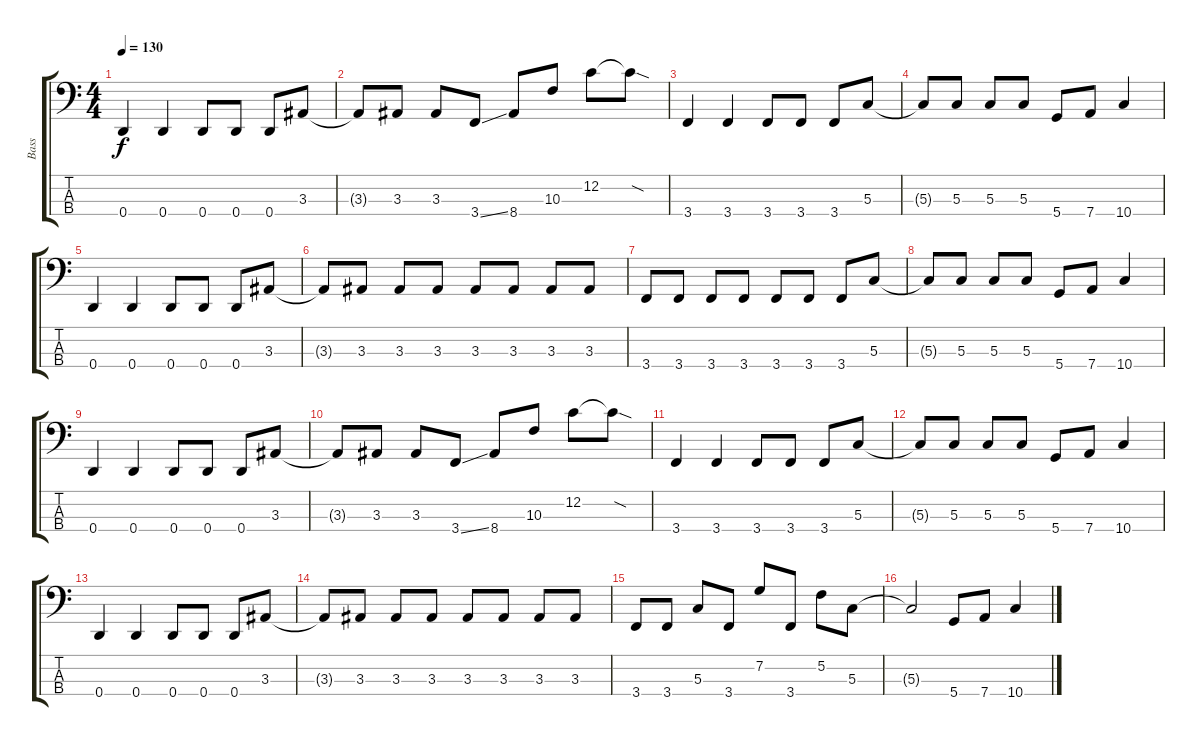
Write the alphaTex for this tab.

\track ("Bass" "Bass") {instrument electricbassfinger}
\staff {score tabs}
\tuning (F2 C2 G1 D1) {hide}
\ts (4 4)
\tempo 130
\clef f4
\ks c
0.4.4{dy f} 0.4.4 0.4.8 0.4.8 0.4.8 3.3.8 |
3.3{t}.8 3.3.8 3.3.8 3.4{ss}.8 8.4.8 10.3.8 12.2.8 12.2{sod t}.8 |
3.4.4 3.4.4 3.4.8 3.4.8 3.4.8 5.3.8 |
5.3{t}.8 5.3.8 5.3.8 5.3.8 5.4.8 7.4.8 10.4.4 |
0.4.4 0.4.4 0.4.8 0.4.8 0.4.8 3.3.8 |
3.3{t}.8 3.3.8 3.3.8 3.3.8 3.3.8 3.3.8 3.3.8 3.3.8 |
3.4.8 3.4.8 3.4.8 3.4.8 3.4.8 3.4.8 3.4.8 5.3.8 |
5.3{t}.8 5.3.8 5.3.8 5.3.8 5.4.8 7.4.8 10.4.4 |
0.4.4 0.4.4 0.4.8 0.4.8 0.4.8 3.3.8 |
3.3{t}.8 3.3.8 3.3.8 3.4{ss}.8 8.4.8 10.3.8 12.2.8 12.2{sod t}.8 |
3.4.4 3.4.4 3.4.8 3.4.8 3.4.8 5.3.8 |
5.3{t}.8 5.3.8 5.3.8 5.3.8 5.4.8 7.4.8 10.4.4 |
0.4.4 0.4.4 0.4.8 0.4.8 0.4.8 3.3.8 |
3.3{t}.8 3.3.8 3.3.8 3.3.8 3.3.8 3.3.8 3.3.8 3.3.8 |
3.4.8 3.4.8 5.3.8 3.4.8 7.2.8 3.4.8 5.2.8 5.3.8 |
5.3{t}.2 5.4.8 7.4.8 10.4.4
